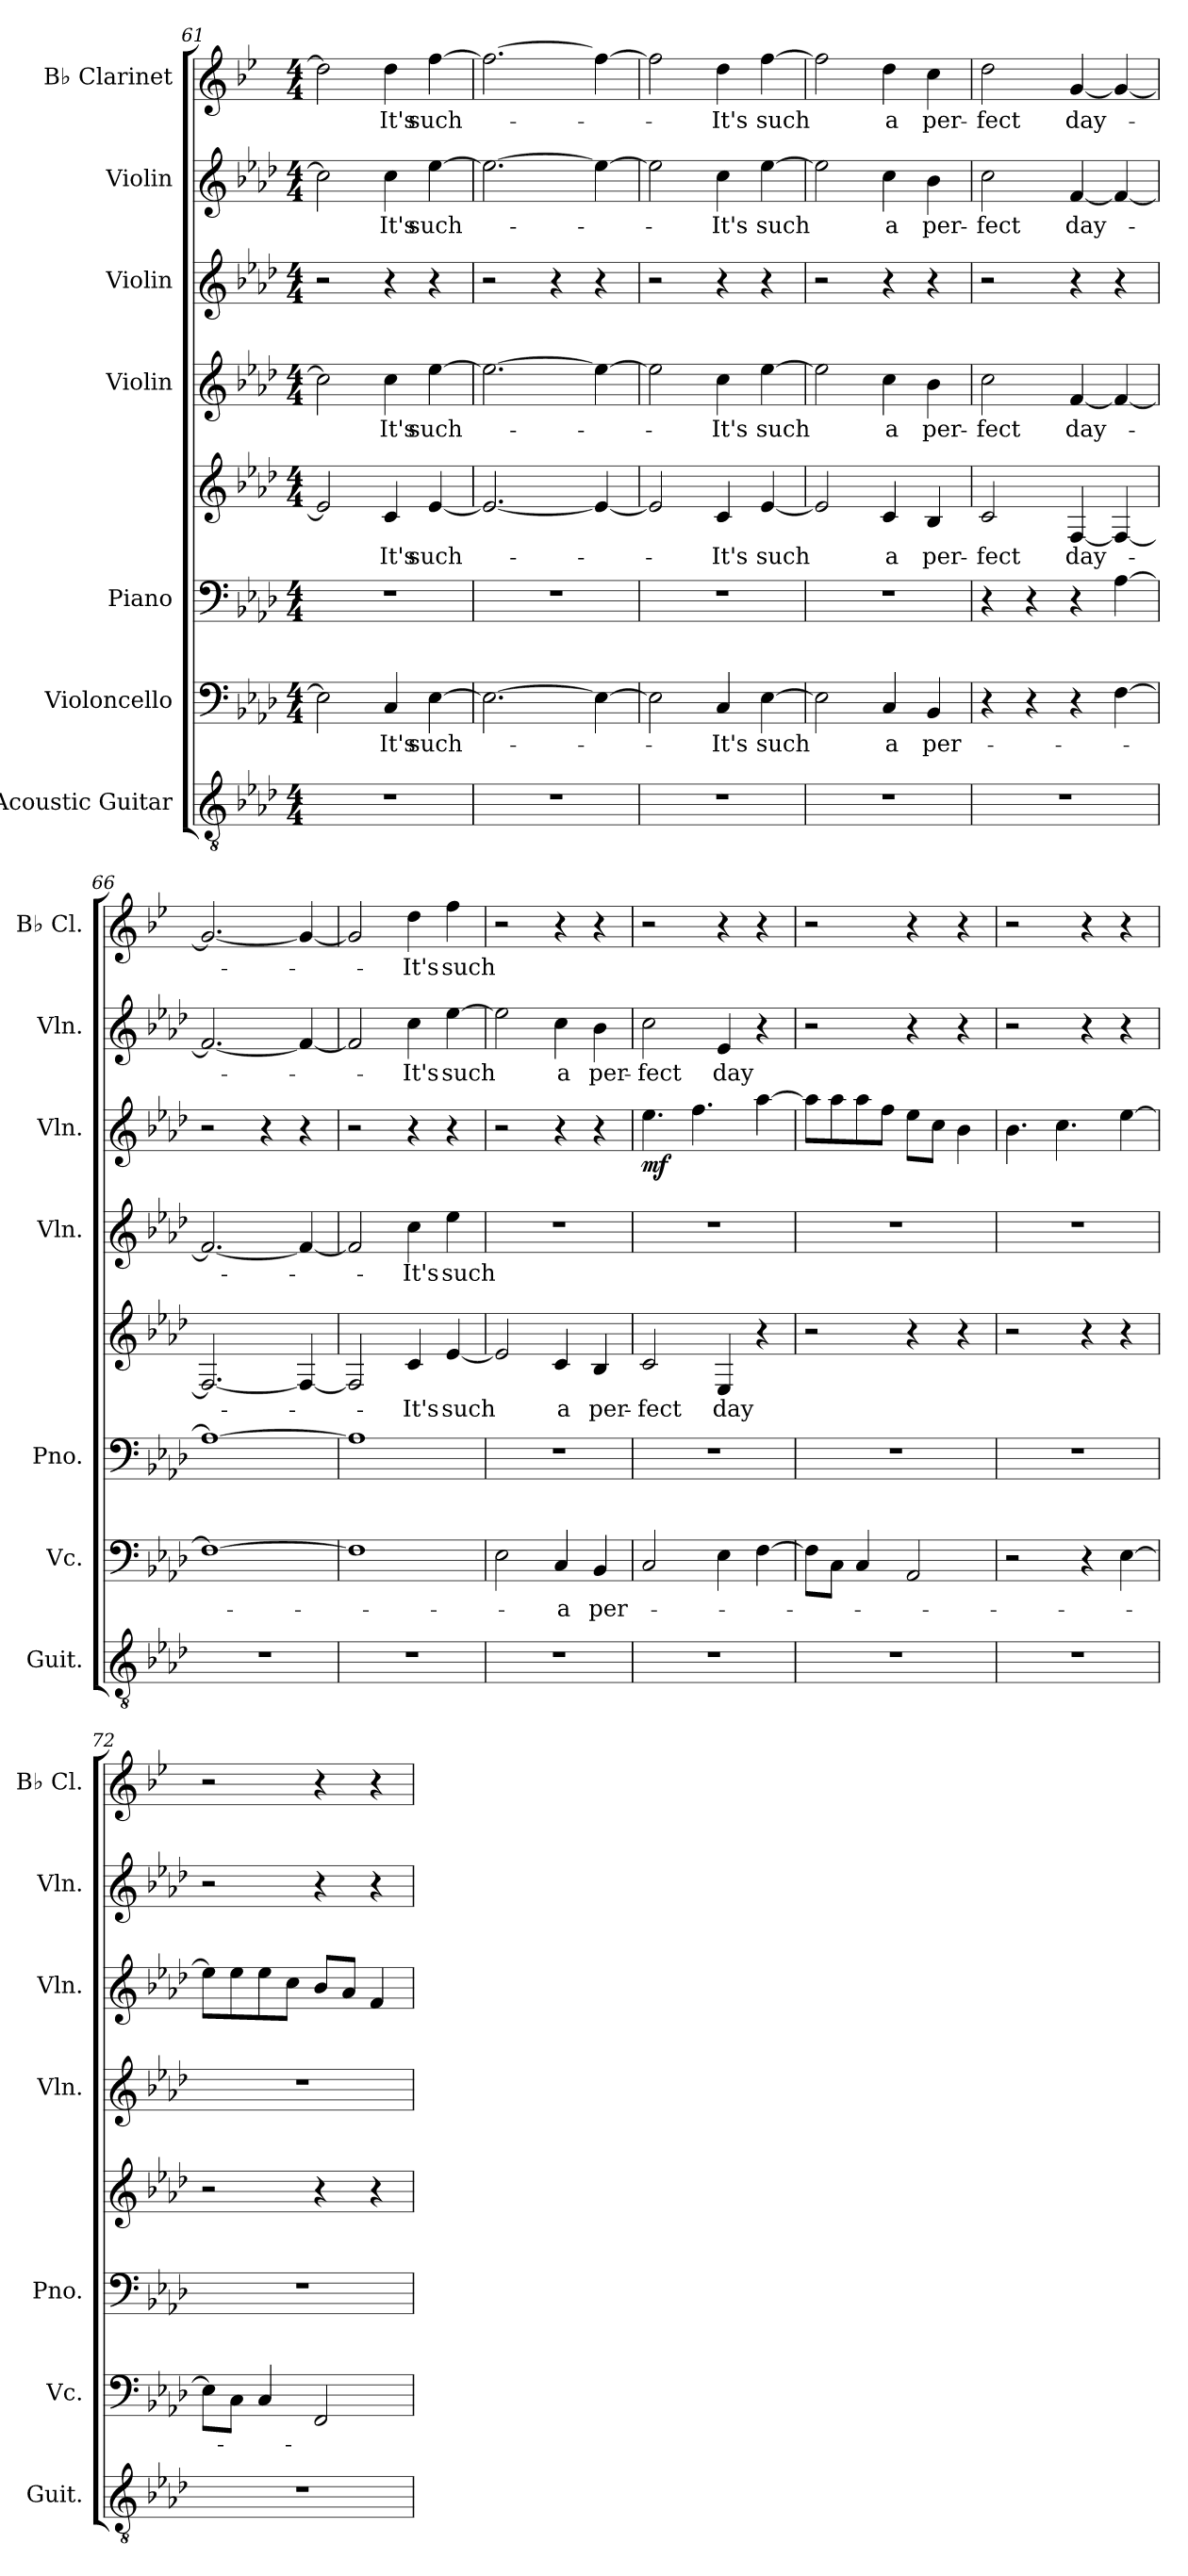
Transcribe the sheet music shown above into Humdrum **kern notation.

**kern	**kern	**text	**kern	**kern	**text	**kern	**text	**kern	**dynam	**kern	**text	**kern	**text
*part7	*part6	*part6	*part5	*part5	*part5	*part4	*part4	*part3	*part3	*part2	*part2	*part1	*part1
*staff8	*staff7	*staff7	*staff6	*staff5	*staff5	*staff4	*staff4	*staff3	*staff3	*staff2	*staff2	*staff1	*staff1
*I"Acoustic Guitar	*I"Violoncello	*	*I"Piano	*	*	*I"Violin	*	*I"Violin	*	*I"Violin	*	*I"B♭ Clarinet	*
*I'Guit.	*I'Vc.	*	*I'Pno.	*	*	*I'Vln.	*	*I'Vln.	*	*I'Vln.	*	*I'B♭ Cl.	*
*clefGv2	*clefF4	*	*clefF4	*clefG2	*	*clefG2	*	*clefG2	*	*clefG2	*	*clefG2	*
*	*	*	*	*	*	*	*	*	*	*	*	*ITrd1c2	*
*k[b-e-a-d-]	*k[b-e-a-d-]	*	*k[b-e-a-d-]	*k[b-e-a-d-]	*	*k[b-e-a-d-]	*	*k[b-e-a-d-]	*	*k[b-e-a-d-]	*	*k[b-e-a-d-]	*
*M4/4	*M4/4	*	*M4/4	*M4/4	*	*M4/4	*	*M4/4	*	*M4/4	*	*M4/4	*
=61	=61	=61	=61	=61	=61	=61	=61	=61	=61	=61	=61	=61	=61
1r	2E-\]	.	1r	2e-/]	.	2cc\]	.	2r	.	2cc\]	.	2cc\]	.
!	!	!LO:LY:b	!	!	!LO:LY:b	!	!LO:LY:b	!	!	!	!LO:LY:b	!	!LO:LY:b
.	4C/	-It's	.	4c/	-It's	4cc\	-It's	4r	.	4cc\	-It's	4cc\	-It's
!	!	!LO:LY:b	!	!	!LO:LY:b	!	!LO:LY:b	!	!	!	!LO:LY:b	!	!LO:LY:b
.	[4E-\	such-	.	[4e-/	such-	[4ee-\	such-	4r	.	[4ee-\	such-	[4ee-\	such-
=62	=62	=62	=62	=62	=62	=62	=62	=62	=62	=62	=62	=62	=62
1r	2.E-\_	.	1r	2.e-/_	.	2.ee-\_	.	2r	.	2.ee-\_	.	2.ee-\_	.
.	.	.	.	.	.	.	.	4r	.	.	.	.	.
.	4E-\_	.	.	4e-/_	.	4ee-\_	.	4r	.	4ee-\_	.	4ee-\_	.
=63	=63	=63	=63	=63	=63	=63	=63	=63	=63	=63	=63	=63	=63
1r	2E-\]	.	1r	2e-/]	.	2ee-\]	.	2r	.	2ee-\]	.	2ee-\]	.
!	!	!LO:LY:b	!	!	!LO:LY:b	!	!LO:LY:b	!	!	!	!LO:LY:b	!	!LO:LY:b
.	4C/	-It's	.	4c/	-It's	4cc\	-It's	4r	.	4cc\	-It's	4cc\	-It's
!	!	!LO:LY:b	!	!	!LO:LY:b	!	!LO:LY:b	!	!	!	!LO:LY:b	!	!LO:LY:b
.	[4E-\	such	.	[4e-/	such	[4ee-\	such	4r	.	[4ee-\	such	[4ee-\	such
=64	=64	=64	=64	=64	=64	=64	=64	=64	=64	=64	=64	=64	=64
1r	2E-\]	.	1r	2e-/]	.	2ee-\]	.	2r	.	2ee-\]	.	2ee-\]	.
!	!	!LO:LY:b	!	!	!LO:LY:b	!	!LO:LY:b	!	!	!	!LO:LY:b	!	!LO:LY:b
.	4C/	a	.	4c/	a	4cc\	a	4r	.	4cc\	a	4cc\	a
!	!	!LO:LY:b	!	!	!LO:LY:b	!	!LO:LY:b	!	!	!	!LO:LY:b	!	!LO:LY:b
.	4BB-/	per-	.	4B-/	per-	4b-\	per-	4r	.	4b-\	per-	4b-\	per-
=65	=65	=65	=65	=65	=65	=65	=65	=65	=65	=65	=65	=65	=65
!	!	!	!	!	!LO:LY:b	!	!LO:LY:b	!	!	!	!LO:LY:b	!	!LO:LY:b
1r	4r	.	4r	2c/	-fect	2cc\	-fect	2r	.	2cc\	-fect	2cc\	-fect
.	4r	.	4r	.	.	.	.	.	.	.	.	.	.
!	!	!	!	!	!LO:LY:b	!	!LO:LY:b	!	!	!	!LO:LY:b	!	!LO:LY:b
.	4r	.	4r	[4F/	day-	[4f/	day-	4r	.	[4f/	day-	[4f/	day-
.	[4F\	.	[4A-\	4F/_	.	4f/_	.	4r	.	4f/_	.	4f/_	.
!!LO:PB:g=z
=66	=66	=66	=66	=66	=66	=66	=66	=66	=66	=66	=66	=66	=66
1r	1F_	.	1A-_	2.F/_	.	2.f/_	.	2r	.	2.f/_	.	2.f/_	.
.	.	.	.	.	.	.	.	4r	.	.	.	.	.
.	.	.	.	4F/_	.	4f/_	.	4r	.	4f/_	.	4f/_	.
=67	=67	=67	=67	=67	=67	=67	=67	=67	=67	=67	=67	=67	=67
1r	1F]	.	1A-]	2F/]	.	2f/]	.	2r	.	2f/]	.	2f/]	.
!	!	!	!	!	!LO:LY:b	!	!LO:LY:b	!	!	!	!LO:LY:b	!	!LO:LY:b
.	.	.	.	4c/	-It's	4cc\	-It's	4r	.	4cc\	-It's	4cc\	-It's
!	!	!	!	!	!LO:LY:b	!	!LO:LY:b	!	!	!	!LO:LY:b	!	!LO:LY:b
.	.	.	.	[4e-/	such	4ee-\	such	4r	.	[4ee-\	such	4ee-\	such
=68	=68	=68	=68	=68	=68	=68	=68	=68	=68	=68	=68	=68	=68
1r	2E-\	.	1r	2e-/]	.	1r	.	2r	.	2ee-\]	.	2r	.
!	!	!LO:LY:b	!	!	!LO:LY:b	!	!	!	!	!	!LO:LY:b	!	!
.	4C/	a	.	4c/	a	.	.	4r	.	4cc\	a	4r	.
!	!	!LO:LY:b	!	!	!LO:LY:b	!	!	!	!	!	!LO:LY:b	!	!
.	4BB-/	per-	.	4B-/	per-	.	.	4r	.	4b-\	per-	4r	.
=69	=69	=69	=69	=69	=69	=69	=69	=69	=69	=69	=69	=69	=69
!	!	!	!	!	!LO:LY:b	!	!	!	!LO:DY:b	!	!LO:LY:b	!	!
1r	2C/	.	1r	2c/	-fect	1r	.	4.ee-\	mf	2cc\	-fect	2r	.
.	.	.	.	.	.	.	.	4.ff\	.	.	.	.	.
!	!	!	!	!	!LO:LY:b	!	!	!	!	!	!LO:LY:b	!	!
.	4E-\	.	.	4E-/	day	.	.	.	.	4e-/	day	4r	.
.	[4F\	.	.	4r	.	.	.	[4aa-\	.	4r	.	4r	.
=70	=70	=70	=70	=70	=70	=70	=70	=70	=70	=70	=70	=70	=70
1r	8F\L]	.	1r	2r	.	1r	.	8aa-\L]	.	2r	.	2r	.
.	8C\J	.	.	.	.	.	.	8aa-\	.	.	.	.	.
.	4C/	.	.	.	.	.	.	8aa-\	.	.	.	.	.
.	.	.	.	.	.	.	.	8ff\J	.	.	.	.	.
.	2AA-/	.	.	4r	.	.	.	8ee-\L	.	4r	.	4r	.
.	.	.	.	.	.	.	.	8cc\J	.	.	.	.	.
.	.	.	.	4r	.	.	.	4b-\	.	4r	.	4r	.
=71	=71	=71	=71	=71	=71	=71	=71	=71	=71	=71	=71	=71	=71
1r	2r	.	1r	2r	.	1r	.	4.b-\	.	2r	.	2r	.
.	.	.	.	.	.	.	.	4.cc\	.	.	.	.	.
.	4r	.	.	4r	.	.	.	.	.	4r	.	4r	.
.	[4E-\	.	.	4r	.	.	.	[4ee-\	.	4r	.	4r	.
!!LO:PB:g=z
=72	=72	=72	=72	=72	=72	=72	=72	=72	=72	=72	=72	=72	=72
1r	8E-\L]	.	1r	2r	.	1r	.	8ee-\L]	.	2r	.	2r	.
.	8C\J	.	.	.	.	.	.	8ee-\	.	.	.	.	.
.	4C/	.	.	.	.	.	.	8ee-\	.	.	.	.	.
.	.	.	.	.	.	.	.	8cc\J	.	.	.	.	.
.	2FF/	.	.	4r	.	.	.	8b-/L	.	4r	.	4r	.
.	.	.	.	.	.	.	.	8a-/J	.	.	.	.	.
.	.	.	.	4r	.	.	.	4f/	.	4r	.	4r	.
=	=	=	=	=	=	=	=	=	=	=	=	=	=
*-	*-	*-	*-	*-	*-	*-	*-	*-	*-	*-	*-	*-	*-
